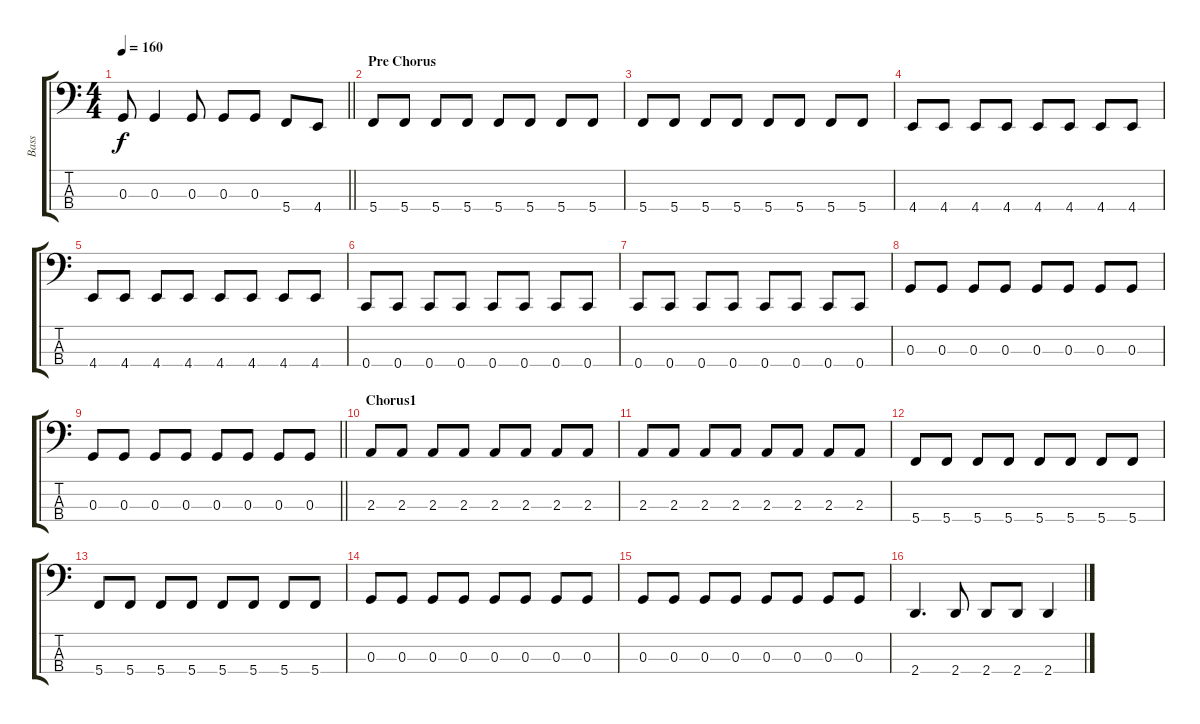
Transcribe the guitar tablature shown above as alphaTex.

\track ("Bass" "Bass") {instrument electricbassfinger}
\staff {score tabs}
\tuning (F2 C2 G1 C1) {hide}
\ts (4 4)
\tempo 160
\clef f4
\barLineRight lightlight
\ks c
0.3{t}.8{dy f} 0.3.4 0.3.8 0.3.8 0.3.8 5.4.8 4.4.8 |
\section ("" "Pre Chorus")
5.4.8 5.4.8 5.4.8 5.4.8 5.4.8 5.4.8 5.4.8 5.4.8 |
5.4.8 5.4.8 5.4.8 5.4.8 5.4.8 5.4.8 5.4.8 5.4.8 |
4.4.8 4.4.8 4.4.8 4.4.8 4.4.8 4.4.8 4.4.8 4.4.8 |
4.4.8 4.4.8 4.4.8 4.4.8 4.4.8 4.4.8 4.4.8 4.4.8 |
0.4.8 0.4.8 0.4.8 0.4.8 0.4.8 0.4.8 0.4.8 0.4.8 |
0.4.8 0.4.8 0.4.8 0.4.8 0.4.8 0.4.8 0.4.8 0.4.8 |
0.3.8 0.3.8 0.3.8 0.3.8 0.3.8 0.3.8 0.3.8 0.3.8 |
\barLineRight lightlight
0.3.8 0.3.8 0.3.8 0.3.8 0.3.8 0.3.8 0.3.8 0.3.8 |
\section ("" "Chorus1")
2.3.8 2.3.8 2.3.8 2.3.8 2.3.8 2.3.8 2.3.8 2.3.8 |
2.3.8 2.3.8 2.3.8 2.3.8 2.3.8 2.3.8 2.3.8 2.3.8 |
5.4.8 5.4.8 5.4.8 5.4.8 5.4.8 5.4.8 5.4.8 5.4.8 |
5.4.8 5.4.8 5.4.8 5.4.8 5.4.8 5.4.8 5.4.8 5.4.8 |
0.3.8 0.3.8 0.3.8 0.3.8 0.3.8 0.3.8 0.3.8 0.3.8 |
0.3.8 0.3.8 0.3.8 0.3.8 0.3.8 0.3.8 0.3.8 0.3.8 |
2.4.4{d} 2.4.8 2.4.8 2.4.8 2.4.4
